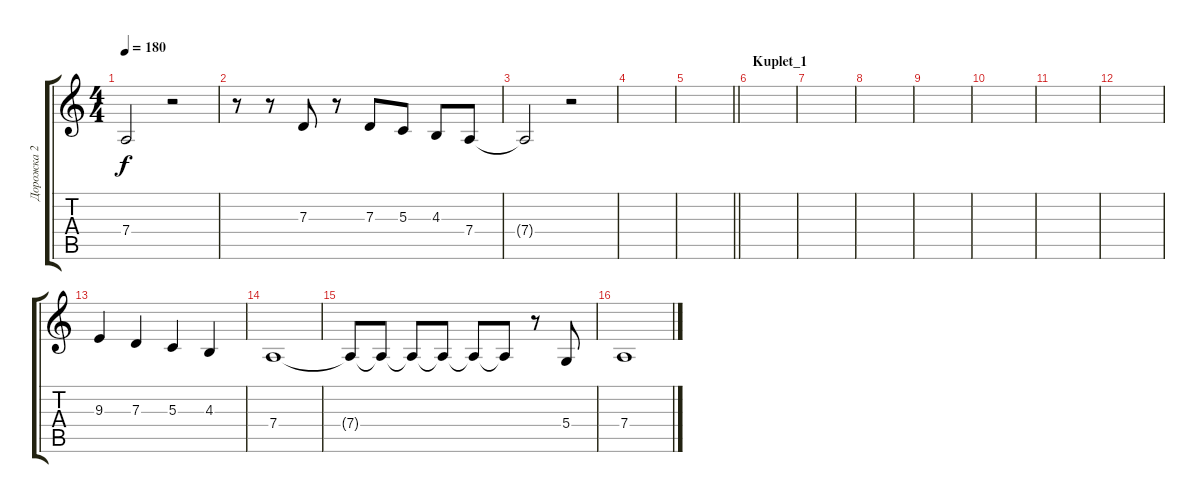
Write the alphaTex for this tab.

\track ("Дорожка 2" "Дорожка 2") {instrument tuba}
\staff {score tabs}
\tuning (E4 B3 G3 D3 A2 E2) {hide}
\ts (4 4)
\tempo 180
\clef g2
\ks c
7.4{t}.2{dy f} r.2 |
r.8 r.8 7.3.8 r.8 7.3.8 5.3.8 4.3.8 7.4.8 |
7.4{t}.2 r.2 |
|
\barLineRight lightlight
|
\section ("" "Kuplet_1")
|
|
|
|
|
|
|
9.3.4 7.3.4 5.3.4 4.3.4 |
7.4.1 |
7.4{t}.8 7.4{t}.8 7.4{t}.8 7.4{t}.8 7.4{t}.8 7.4{t}.8 r.8 5.4.8 |
7.4.1
